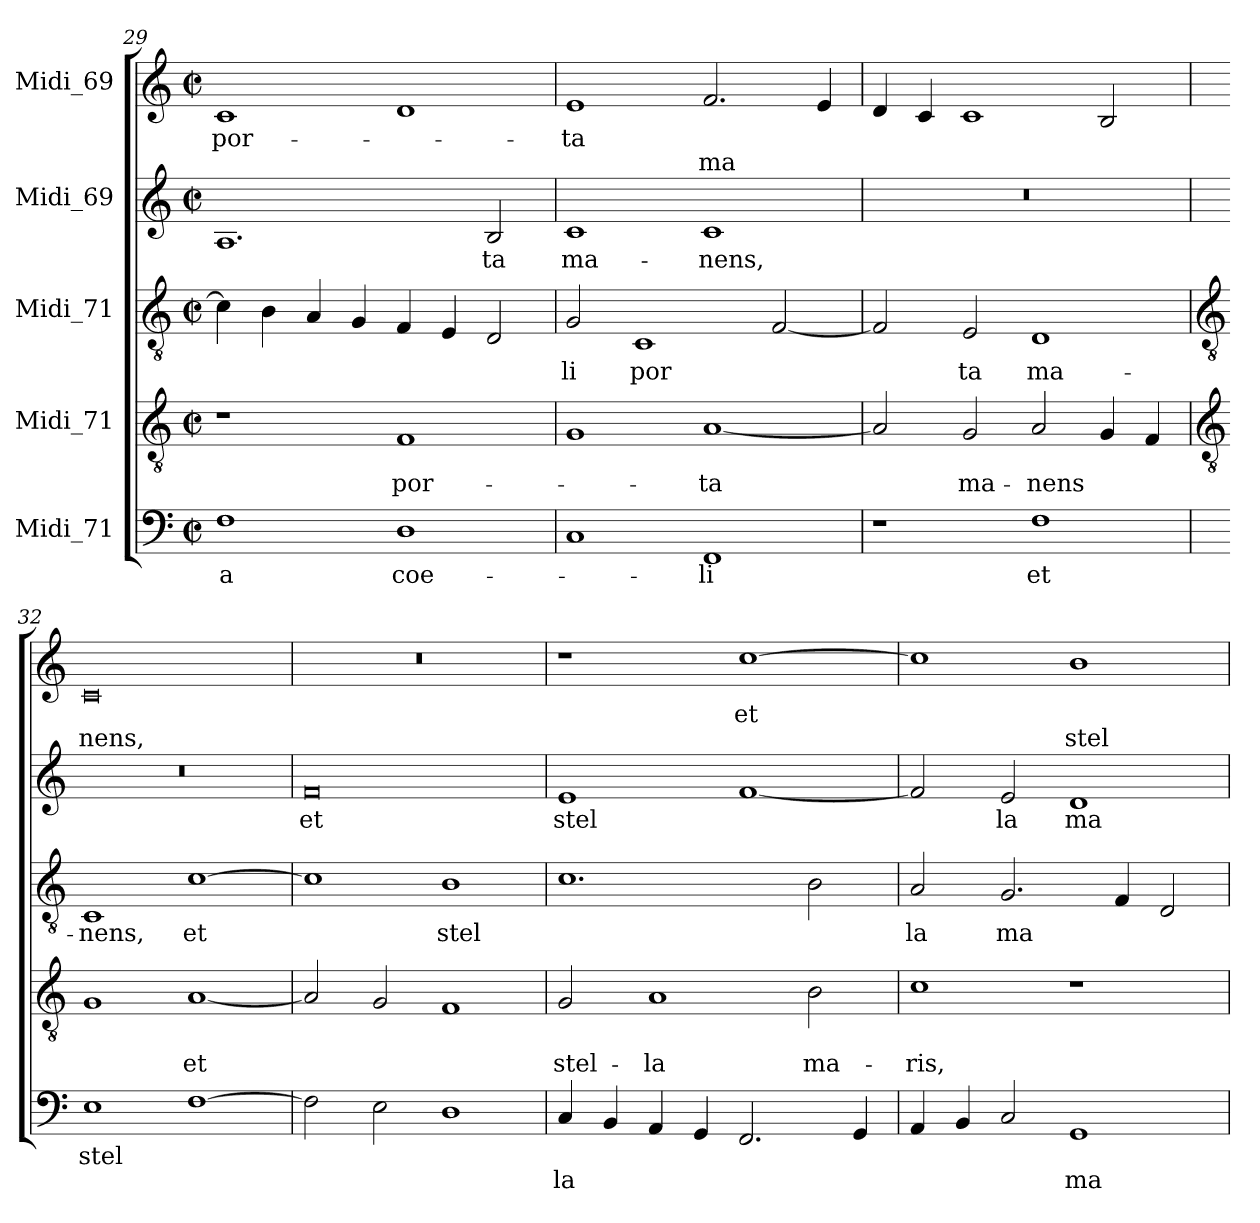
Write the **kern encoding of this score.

**kern	**text	**text	**kern	**text	**text	**kern	**text	**kern	**text	**kern	**text	**text
*part5	*part5	*part5	*part4	*part4	*part4	*part3	*part3	*part2	*part2	*part1	*part1	*part1
*staff5	*staff5	*staff5	*staff4	*staff4	*staff4	*staff3	*staff3	*staff2	*staff2	*staff1	*staff1	*staff1
*I"Midi_71	*	*	*I"Midi_71	*	*	*I"Midi_71	*	*I"Midi_69	*	*I"Midi_69	*	*
*clefF4	*	*	*clefGv2	*	*	*clefGv2	*	*clefG2	*	*clefG2	*	*
*k[]	*	*	*k[]	*	*	*k[]	*	*k[]	*	*k[]	*	*
*C:	*	*	*C:	*	*	*C:	*	*C:	*	*C:	*	*
*M4/2	*	*	*M4/2	*	*	*M4/2	*	*M4/2	*	*M4/2	*	*
*met(c|)	*	*	*met(c|)	*	*	*met(c|)	*	*met(c|)	*	*met(c|)	*	*
=29	=29	=29	=29	=29	=29	=29	=29	=29	=29	=29	=29	=29
!	!LO:LY:b	!	!	!	!	!	!	!	!	!	!LO:LY:b	!
1F	-a	.	1r	.	.	4c]	.	1.A	.	1c	por-	.
.	.	.	.	.	.	4B	.	.	.	.	.	.
.	.	.	.	.	.	4A	.	.	.	.	.	.
.	.	.	.	.	.	4G	.	.	.	.	.	.
!	!LO:LY:b	!	!	!LO:LY:b	!	!	!	!	!	!	!	!
1D	coe-	.	1F	por-	.	4F	.	.	.	1d	.	.
.	.	.	.	.	.	4E	.	.	.	.	.	.
!	!	!	!	!	!	!	!	!	!LO:LY:b	!	!	!
.	.	.	.	.	.	2D	.	2B	-ta	.	.	.
=30	=30	=30	=30	=30	=30	=30	=30	=30	=30	=30	=30	=30
!	!	!	!	!	!	!	!LO:LY:b	!	!LO:LY:b	!	!LO:LY:b	!
1C	.	.	1G	.	.	2G	li	1c	ma-	1e	-ta	.
!	!	!	!	!	!	!	!LO:LY:b	!	!	!	!	!
.	.	.	.	.	.	1C	por	.	.	.	.	.
!	!LO:LY:b	!	!	!LO:LY:b	!	!	!	!	!LO:LY:b	!	!	!LO:LY:b
1FF	-li	.	[1A	-ta	.	.	.	1c	-nens,	2.f	.	ma
.	.	.	.	.	.	[2F	.	.	.	.	.	.
.	.	.	.	.	.	.	.	.	.	4e	.	.
=31	=31	=31	=31	=31	=31	=31	=31	=31	=31	=31	=31	=31
1r	.	.	2A]	.	.	2F]	.	0r	.	4d	.	.
.	.	.	.	.	.	.	.	.	.	4c	.	.
!	!	!	!	!LO:LY:b	!	!	!LO:LY:b	!	!	!	!	!
.	.	.	2G	ma-	.	2E	ta	.	.	1c	.	.
!	!LO:LY:b	!	!	!LO:LY:b	!	!	!LO:LY:b	!	!	!	!	!
1F	et	.	2A	-nens	.	1D	ma-	.	.	.	.	.
.	.	.	4G	.	.	.	.	.	.	2B	.	.
.	.	.	4F	.	.	.	.	.	.	.	.	.
!!LO:LB:g=z
=32	=32	=32	=32	=32	=32	=32	=32	=32	=32	=32	=32	=32
*	*	*	*clefGv2	*	*	*clefGv2	*	*	*	*	*	*
!	!LO:LY:b	!	!	!	!	!	!LO:LY:b	!	!	!	!	!LO:LY:b
1E	stel	.	1G	.	.	1C	-nens,	0r	.	0c	.	nens,
!	!	!	!	!	!LO:LY:b	!	!LO:LY:b	!	!	!	!	!
[1F	.	.	[1A	.	et	[1c	et	.	.	.	.	.
=33	=33	=33	=33	=33	=33	=33	=33	=33	=33	=33	=33	=33
!	!	!	!	!	!	!	!	!	!LO:LY:b	!	!	!
2F]	.	.	2A]	.	.	1c]	.	0f	et	0r	.	.
2E	.	.	2G	.	.	.	.	.	.	.	.	.
!	!	!	!	!	!	!	!LO:LY:b	!	!	!	!	!
1D	.	.	1F	.	.	1B	stel	.	.	.	.	.
=34	=34	=34	=34	=34	=34	=34	=34	=34	=34	=34	=34	=34
!	!LO:LY:b	!LO:LY:b	!	!	!LO:LY:b	!	!	!	!LO:LY:b	!	!	!
4C	.	la	2G	.	stel-	1.c	.	1e	stel	1r	.	.
4BB	.	.	.	.	.	.	.	.	.	.	.	.
!	!	!	!	!	!LO:LY:b	!	!	!	!	!	!	!
4AA	.	.	1A	.	-la	.	.	.	.	.	.	.
4GG	.	.	.	.	.	.	.	.	.	.	.	.
!	!	!	!	!	!	!	!	!	!	!	!LO:LY:b	!
2.FF	.	.	.	.	.	.	.	[1f	.	[1cc	et	.
!	!	!	!	!	!LO:LY:b	!	!	!	!	!	!	!
.	.	.	2B	.	ma-	2B	.	.	.	.	.	.
4GG	.	.	.	.	.	.	.	.	.	.	.	.
=35	=35	=35	=35	=35	=35	=35	=35	=35	=35	=35	=35	=35
!	!	!	!	!	!LO:LY:b	!	!LO:LY:b	!	!	!	!	!
4AA	.	.	1c	.	-ris,	2A	la	2f]	.	1cc]	.	.
4BB	.	.	.	.	.	.	.	.	.	.	.	.
!	!	!	!	!	!	!	!LO:LY:b	!	!LO:LY:b	!	!	!
2C	.	.	.	.	.	2.G	ma	2e	la	.	.	.
!	!	!LO:LY:b	!	!	!	!	!	!	!LO:LY:b	!	!	!LO:LY:b
1GG	.	ma-	1r	.	.	.	.	1d	ma-	1b	.	stel
.	.	.	.	.	.	4F	.	.	.	.	.	.
.	.	.	.	.	.	2D	.	.	.	.	.	.
=	=	=	=	=	=	=	=	=	=	=	=	=
*-	*-	*-	*-	*-	*-	*-	*-	*-	*-	*-	*-	*-
